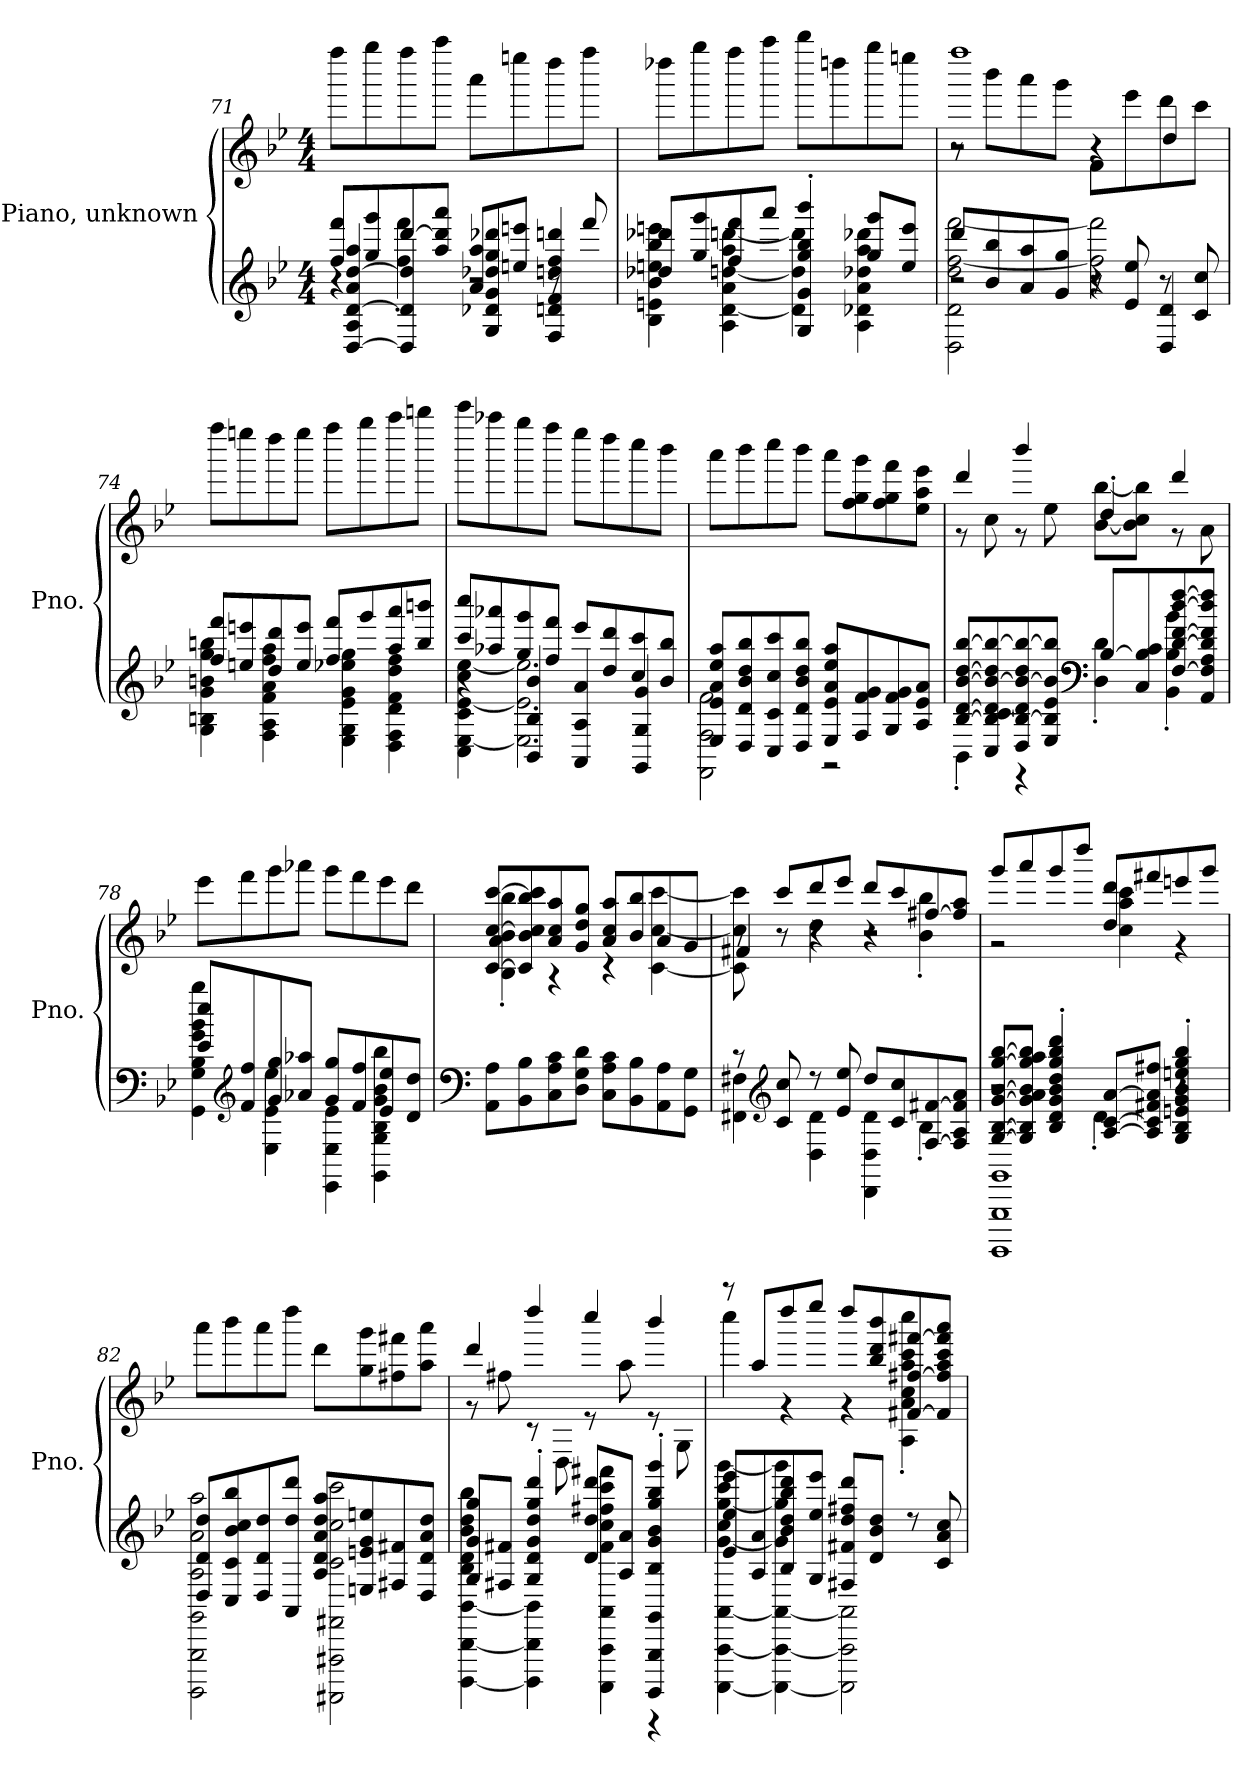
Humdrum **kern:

**kern	**kern
*part1	*part1
*staff2	*staff1
*I"Piano, unknown	*
*I'Pno.	*
!!LO:LB:g=z
*clefG2	*clefG2
*k[b-e-]	*k[b-e-]
*M4/4	*M4/4
=71	=71
*^	*
*	*^	*
8ff/ 8fff/L	4r	[4D/ 4A/ [4d/ 4a/ [4dd/ 4aa/	8ffff\L
8gg/ 8ggg/	.	.	8gggg\
[8ddd/	4ff\' 4fff\'	4D/] 4d/] 4dd/]	8ffff\
8aa/ 8ddd/] 8aaa/J	.	.	8aaaa\J
8a/ 8aa/L	2r	4G/ 4d-X/ 4g/ 4dd-X/ 4gg/ 4ddd-X/	8aaa\L
8een/ 8eeen/J	.	.	8eeeen\
8r	.	4F/ 4dn/ 4f/ 4ddn/ 4ff/ 4dddn/	8dddd\
8fff/	.	.	8ffff\J
*	*v	*v	*
=72	=72	=72
8dd-X/ 8ddd-X/L	4B-\ 4en\ 4b-\ 4een\ 4bb-\ 4eeen\	8dddd-X\L
8gg/ 8ggg/	.	8gggg\
8ff/ 8fff/	4A\ [4d\ 4a\ [4ddn\ 4aa\ [4dddn\	8ffff\
8aaa/J	.	8aaaa\J
4G/' 4g/' 4gg/' 4bb-/' 4bbb-/'	4d\] 4dd\] 4ddd\]	8bbbb-\L
.	.	8ddddn\
8gg/ 8ggg/L	4A\ 4d-X\ 4a\ 4dd-X\ 4aa\ 4ddd-X\	8gggg\
8ee/ 8eee/J	.	8eeeen\J
=73	=73	=73
*	*^	*^
*	*	*	*	*^
8ddd/L	2D\ 2d\ 2dd\ [2ff\ [2fff\	2r	1ffff	8r	2r
8b-/ 8bb-/	.	.	.	8bbb-\L	.
8a/ 8aa/	.	.	.	8aaa\	.
8g/ 8gg/J	.	.	.	8ggg\J	.
8r	2ff\] 2fff\]	4r	.	8f\L	4r
8e-/ 8ee-/	.	.	.	8eee-\	.
8r	.	4D/ 4d/	.	8ddd\	4dd/
8c/ 8cc/	.	.	.	8ccc\J	.
*	*v	*v	*	*	*
*	*	*v	*v	*v
!!LO:LB:g=z
=74	=74	=74
8ff/ 8fff/L	4G\ 4Bn\ 4g\ 4bn\ 4gg\ 4bbn\	8ffff\L
8een/ 8eeen/	.	8eeeen\
8dd/ 8ddd/	4F\ 4A\ 4f\ 4a\ 4ff\ 4aa\	8dddd\
8ee/ 8eee/J	.	8eeee\J
8ff/ 8fff/L	4E-\ 4G\ 4e-\ 4g\ 4ee-X\ 4gg\	8ffff\L
8ggg/	.	8gggg\
8aa/ 8aaa/	4D\ 4F\ 4d\ 4f\ 4dd\ 4ff\	8aaaa\
8bb/ 8bbbn/J	.	8bbbbn\J
=75	=75	=75
*	*^	*
8ccc/ 8cccc/L	4C\ [4E-\ 4c\ [4e-\ 4cc\ [4ee-\	4r	8ccccc\L
8aa-X/ 8aaa-X/	.	.	8aaaa-X\
8gg/ 8ggg/	2.E-\] 2.e-\] 2.ee-\]	4BB-/ 4B-/ 4b-/	8gggg\
8ff/ 8fff/J	.	.	8ffff\J
8eee-/L	.	4AA/ 4A/ 4a/	8eeee-\L
8dd/ 8ddd/	.	.	8dddd\
8cc/ 8ccc/	.	4GG/ 4G/ 4g/	8cccc\
8b-/ 8bb-/J	.	.	8bbb-\J
*	*v	*v	*
=76	=76	=76
8E-/ 8e-/ 8a/ 8ee-/ 8aa/L	2FF\ 2F\ 2f\	8aaa\L
8D/ 8d/ 8b-/ 8dd/ 8bb-/	.	8bbb-\
8C/ 8c/ 8cc/ 8ccc/	.	8cccc\
8D/ 8d/ 8b-/ 8dd/ 8bb-/J	.	8bbb-\J
8E-/ 8e-/ 8a/ 8ee-/ 8aa/L	2r	8aaa\L
8F/ 8f/ 8g/	.	8ff\ 8gg\ 8ggg\
8G/ 8f/ 8g/	.	8ff\ 8gg\ 8fff\
8A/ 8e-/ 8a/J	.	8ee-\ 8aa\ 8eee-\J
!!LO:PB:g=z
=77	=77	=77
*	*	*^
[8B-/ [8d/ [8b-/ [8dd/ [8bb-/L	4BB-'\	4ddd/	8r
8C/ 8B-/_ 8c/ 8d/] 8b-/_ 8dd/] 8bb-/_	.	.	8cc\
8D/ 8B-/_ 8d/ 8b-/_ 8dd/ 8bb-/_	4r	4bbb-/	8r
8E-/ 8B-/] 8e-/ 8b-/] 8bb-/]J	.	.	8ee-\
*clefF4	*	*	*
[8B-/L	4D\' 4d\'	4dd'/	[8b-\ [8bb-\L
8C/ 8B-/] 8c/	.	.	8b-\] 8cc\ 8bb-\]J
[8F/ [8d/ [8f/ [8dd/ [8ff/	4BB-\' 4B-\' 4b-\'	4ddd/	8r
8AA/ 8F/] 8A/ 8d/] 8f/] 8dd/] 8ff/]J	.	.	8a\
*	*	*v	*v
=78	=78	=78
8e-/ 8ee-/L	4GG\ 4G\ 4B-\ 4g\ 4b-\ 4bb-\	8eee-\L
*clefG2	*	*
8f/ 8ff/	.	8fff\
8g/ 8gg/	4E-\ 4e-\ 4ee-\	8ggg\
8a-X/ 8aa-X/J	.	8aaa-X\J
8g/ 8gg/L	4EE-\ 4E-\ 4e-\	8ggg\L
8f/ 8ff/	.	8fff\
8e-/ 8ee-/	4GG\ 4G\ 4B-\ 4g\ 4b-\ 4bb-\	8eee-\
8d/ 8dd/J	.	8ddd\J
*v	*v	*
=79	=79
*clefF4	*
*	*^
8AA\ 8A\L	[8c/ [8cc/ [8ccc/L	4B-\' 4a\' 4b-\' 4bb-\'
8BB-\ 8B-\	8c/] 8b-/ 8cc/] 8bb-/ 8ccc/]	.
8C\ 8A\ 8c\	8a/ 8cc/ 8aa/	4r
8D\ 8G\ 8d\J	8g/ 8dd/ 8gg/J	.
8C\ 8A\ 8c\L	8a/ 8cc/ 8aa/L	4r
8BB-\ 8B-\	8b-/ 8bb-/	.
8AA\ 8A\	8a/	[4c\ [4cc\ [4ccc\
8GG\ 8G\J	8g/J	.
!!LO:LB:g=z
=80	=80	=80
*^	*	*^
8r	4FF#X\ 4F#X\	8r	8c\] 8cc\] 8ccc\]	4f#X/
*clefG2	*	*	*	*
8c/ 8cc/	.	8ccc/L	8r	.
8r	4D\ 4d\	8ddd/	4dd\	4r
8e-/ 8ee-/	.	8eee-/J	.	.
8dd/L	4DD\ 4D\ 4d\	8ddd/L	4r	2r
8c/ 8cc/	.	8ccc/	.	.
[8F#/ [8f#X/	4B-'\	[8ff#X/	4b-\' 4bb-\'	.
8F#/] 8A/ 8f#/] 8a/J	.	8ff#/] 8aa/J	.	.
*	*	*	*v	*v
=81	=81	=81	=81
*	*^	*	*
[8G/ [8B-/ [8g/ [8b-/ [8gg/ [8bb-/L	2r	1GGGG 1GGG 1GG	8ggg/L	2r
8G/] 8B-/] 8g/] 8a/ 8b-/] 8gg/] 8aa/ 8bb-/]J	.	.	8aaa/	.
4B-/' 4d/' 4g/' 4b-/' 4dd/' 4gg/' 4bb-/' 4ddd/'	.	.	8ggg/	.
.	.	.	8dddd/J	.
[8A/ [8c/ [8a/L	4d'\	.	8dd/ 8ddd/L	4cc\ 4aa\ 4ccc\
8A/] 8c/] 8f#X/ 8a/] 8ff#X/J	.	.	8fff#X/	.
4G/' 4B-/' 4en/' 4g/' 4b-/' 4een/' 4gg/' 4bb-/'	4r	.	8eeen/	4r
.	.	.	8ggg/J	.
*	*v	*v	*	*
*	*	*v	*v
=82	=82	=82
8D/ 8d/ 8dd/L	2GGGG\ 2GGG\ 2GG\ 2A\ 2a\ 2aa\	8aaa\L
8C/ 8c/ 8b-/ 8cc/ 8bb-/	.	8bbb-\
8D/ 8d/ 8dd/	.	8aaa\
8AA/ 8dd/ 8ddd/J	.	8dddd\J
8A/ 8d/ 8a/ 8dd/ 8aa/L	2FFFF#X\ 2FFF#X\ 2FF#X\ 2c\ 2cc\ 2ccc\	8ddd\L
8En/ 8en/ 8g/ 8een/	.	8gg\ 8ggg\
8F#X/ 8f#X/	.	8ff#X\ 8fff#X\
8D/ 8d/ 8a/ 8dd/J	.	8aa\ 8aaa\J
!!LO:LB:g=z
=83	=83	=83
*	*	*^
8G/ 8g/ 8gg/L	[4BBBB-\ [4BBB-\ [4BB-\ 4B-\ 4d\ 4b-\ 4dd\ 4bb-\	4ddd/	8r
8F#X/ 8f#X/J	.	.	8ff#X\
4G/' 4d/' 4g/' 4dd/' 4gg/' 4ddd/'	4BBBB-\] 4BBB-\] 4BB-\]	4dddd/	8r
.	.	.	8D\
8d/ 8dd/ 8ddd/L	4AAAA\ 4AAA\ 4AA\ 4f#\ 4cc\ 4ff#X\ 4ccc\ 4fff#X\	4cccc/	8r
8A/ 8a/J	.	.	8aa\
4GGGG/' 4GGG/' 4GG/' 4B-/' 4g/' 4b-/' 4gg/' 4bb-/' 4ggg/'	4r	4bbb-/	8r
.	.	.	8G\
=84	=84	=84	=84
8e-/ 8ee-/ 8eee-/L	[4AAAA\ [4AAA\ [4AA\ [4g\ 4cc\ [4gg\ 4ccc\ [4ggg\	8r	4cccc\
8A/ 8a/	.	8aa/L	.
8B-/ 8b-/ 8dd/ 8bb-/ 8ddd/	4AAAA\_ 4AAA\_ 4AA\_ 4g\] 4gg\] 4ggg\]	8dddd/	4r
8G/ 8ee-/ 8eee-/J	.	8eeee-/J	.
8F#X/ 8f#X/ 8dd/ 8ff#X/ 8ddd/L	2AAAA\] 2AAA\] 2AA\]	8dddd/L	4r
8d/ 8b-/ 8dd/J	.	8bb-/ 8ddd/ 8bbb-/	.
8r	.	[8f#X/ [8ff#X/ [8fff#X/	4A\' 4a\' 4cc\' 4aa\' 4ccc\' 4cccc\'
8c/ 8a/ 8cc/	.	8f#/] 8ff#/] 8aa/ 8ccc/ 8fff#/] 8aaa/J	.
*v	*v	*	*
*	*v	*v
=	=
*-	*-
